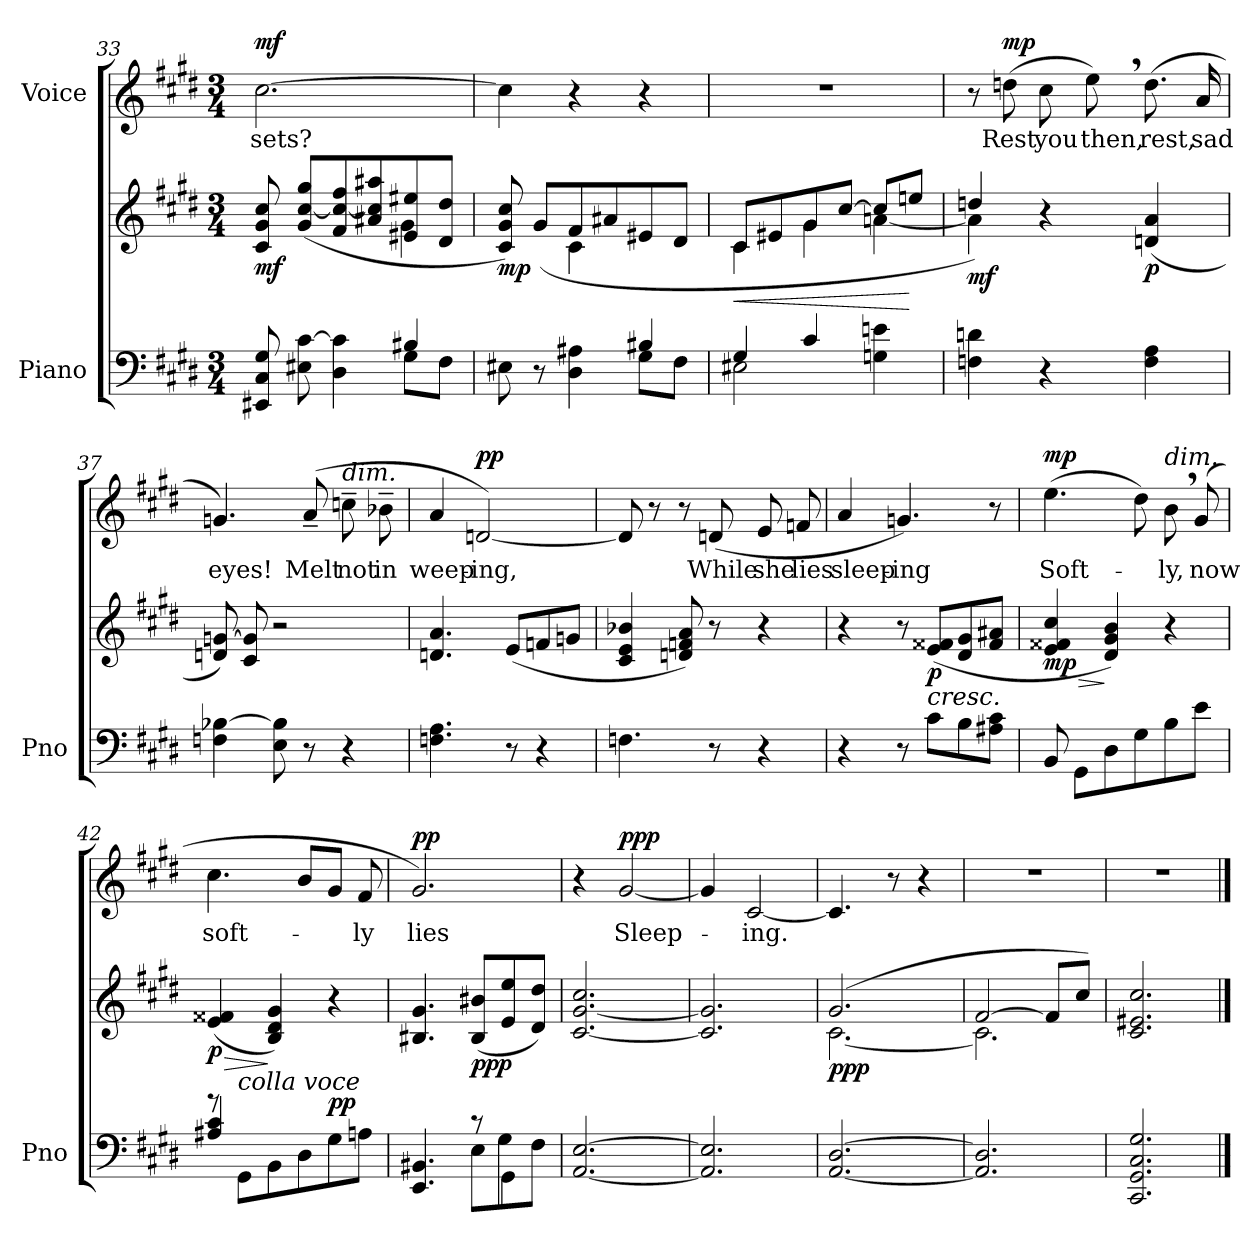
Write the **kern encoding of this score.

**kern	**kern	**dynam	**kern	**text	**dynam
*part2	*part2	*part2	*part1	*part1	*part1
*staff3	*staff2	*staff2/3	*staff1	*staff1	*staff1
*I"Piano	*	*	*I"Voice	*	*
*I'Pno	*	*	*	*	*
*clefF4	*clefG2	*	*clefG2	*	*
*k[f#c#g#d#]	*k[f#c#g#d#]	*	*k[f#c#g#d#]	*	*
*M3/4	*M3/4	*	*M3/4	*	*
=33	=33	=33	=33	=33	=33
*^	*^	*	*	*	*
!	!	!	!	!LO:DY:b	!	!	!LO:DY:a
8EE#X/ 8C#/ 8G#/	2ryy	8c#/ 8g#/ 8cc#/	2ryy	mf	[2.cc#\	sets?	mf
8E#X\ [>8c#\	.	(8g#/ [8cc#/ 8gg#/L	.	.	.	.	.
4D#\ 4c#\]	.	8f#/ 8cc#/_ 8ff#/	.	.	.	.	.
.	.	8a#X/ 8cc#/] 8aa#X/	.	.	.	.	.
4B#X/	8G#\L	8e#X/ 8ee#X/	4g#\	.	.	.	.
.	8F#\J	8d#/ 8dd#/J	.	.	.	.	.
=34	=34	=34	=34	=34	=34	=34	=34
!	!	!	!	!LO:DY:b	!	!	!
8E#X\	2ryy	8c#/ 8g#/ 8cc#/)	4ryy	mp	4cc#\]	.	.
8r	.	(>8g#/L	.	.	.	.	.
4D#\ 4A#X\	.	8f#/	4c#\	.	4r	.	.
.	.	8a#X/	.	.	.	.	.
4B#X/	8G#\L	8e#X/	4ryy	.	4r	.	.
.	8F#\J	8d#/J	.	.	.	.	.
=35	=35	=35	=35	=35	=35	=35	=35
!	!	!	!	!LO:HP:b	!	!	!
4G#/	2E#X\	8c#/L	4c#\	<	2.r	.	.
.	.	8e#X/	.	.	.	.	.
4c#/	.	8g#/	4g#\	.	.	.	.
.	.	[8cc#/J	.	.	.	.	.
4Gn\ 4en\	4ryy	8cc#/L]	[4an\	.	.	.	.
.	.	8een/J	.	[	.	.	.
*v	*v	*	*	*	*	*	*
=36	=36	=36	=36	=36	=36	=36
!	!	!	!LO:DY:b	!	!	!
4Fn\ 4dn\	4ddn/)	4a\]	mf	8r	.	.
!	!	!	!	!	!	!LO:DY:a
.	.	.	.	(8ddn\	Rest	mp
4r	4r	2ryy	.	8cc#\	you	.
.	.	.	.	8ee,\)	then,	.
!	!	!	!LO:DY:b	!	!	!
4F\ 4A\	(4dn/ 4a/	.	p	(8.dd\	rest,	.
.	.	.	.	16a/	sad	.
*	*v	*v	*	*	*	*
=37	=37	=37	=37	=37	=37
4Fn\ [4B-X\	8dn/ [8gn/)	.	4.gn/)	eyes!	.
.	8c#/ 8g/]	.	.	.	.
8E\ 8B-\]	2r	.	.	.	.
8r	.	.	(8a~>/	Melt	.
!	!	!	!LO:TX:a:i:t=dim.	!	!
4r	.	.	8ccn~\	not	.
.	.	.	8b-X~\	in	.
=38	=38	=38	=38	=38	=38
4.Fn\ 4.A\	4.dn/ 4.a/	.	4a/	weep-	.
!	!	!	!	!	!LO:DY:a
.	.	.	[2dn/)	-ing,	pp
8r	(>8e/L	.	.	.	.
4r	8fn/	.	.	.	.
.	8gn/J	.	.	.	.
=39	=39	=39	=39	=39	=39
4.Fn\	4c#/ 4e/ 4b-X/	.	8d/]	.	.
.	.	.	8r	.	.
.	8dn/ 8fn/ 8a/)	.	8r	.	.
8r	8r	.	(>8dn/	While	.
4r	4r	.	8e/	she	.
.	.	.	8fn/	lies	.
=40	=40	=40	=40	=40	=40
4r	4r	.	4a/	sleep-	.
8r	8r	.	4.gn/)	-ing	.
!	!LO:TX:b:i:t=cresc.	!	!	!	!
!	!	!LO:DY:b	!	!	!
8c#\L	(>8e/ 8f##X/L	p	.	.	.
8B\	8d#/ 8g#/	.	.	.	.
8A#X\ 8c#\J	8f##/ 8a#X/J	.	8r	.	.
=41	=41	=41	=41	=41	=41
!	!	!LO:HP:b	!	!	!
!	!	!LO:DY:n=1:b	!	!	!LO:DY:a
8BB/	4e/ 4f##X/ 4cc#/	> mp	(4.ee\	Soft-	mp
8GG#\L	.	.	.	.	.
8D#\	4d#/ 4g#/ 4b/)	]	.	.	.
8G#\	.	.	8dd#\)	.	.
!	!	!	!LO:TX:a:i:t=dim.	!	!
8B\	4r	.	8b,\	-ly,	.
8e\J	.	.	(8g#/	now	.
=42	=42	=42	=42	=42	=42
*^	*	*	*	*	*
!	!	!	!LO:HP:b	!	!	!
!	!	!	!LO:DY:n=1:b	!	!	!
8r	4A#X/ 4c#/	(>4e/ 4f##X/	> p	4.cc#\	soft-	.
!LO:TX:i:t=colla voce	!	!	!	!	!	!
8GG#\L	.	.	.	.	.	.
8BB\	2ryy	4B/ 4d#/ 4g#/)	]	.	.	.
8D#\	.	.	.	8b/L	.	.
!	!	!	!LO:DY:n=2:a=2	!	!	!
8G#\	.	4r	pp	8g#/J	.	.
8An\J	.	.	.	8f#/	-ly	.
=43	=43	=43	=43	=43	=43	=43
!	!	!	!	!	!	!LO:DY:a
4.EE/ 4.BB#X/	4.ryy	4.B#X/ 4.g#/	.	2.g#/)	lies	pp
!	!	!	!LO:DY:b	!	!	!
8r	8E\L	(>8B#/ 8b#X/L	ppp	.	.	.
4GG#\	8G#\	8e/ 8ee/	.	.	.	.
.	8F#\J	8d#/ 8dd#/J)	.	.	.	.
*v	*v	*	*	*	*	*
=44	=44	=44	=44	=44	=44
[2.AA/ [2.E/	[2.c#/ [2.g#/ 2.cc#/	.	4r	.	.
!	!	!	!	!	!LO:DY:a
.	.	.	[2g#/	Sleep-	ppp
=45	=45	=45	=45	=45	=45
2.AA/] 2.E/]	2.c#/] 2.g#/]	.	4g#/]	.	.
.	.	.	[2c#/	-ing.	.
=46	=46	=46	=46	=46	=46
*	*^	*	*	*	*
!	!	!	!LO:DY:b	!	!	!
[2.AA/ [2.D#/	(2.g#/	[2.c#\	ppp	4.c#/]	.	.
.	.	.	.	8r	.	.
.	.	.	.	4r	.	.
=47	=47	=47	=47	=47	=47	=47
2.AA/] 2.D#/]	[2f#/	2.c#\]	.	2.r	.	.
.	8f#/L]	.	.	.	.	.
.	8cc#/J)	.	.	.	.	.
*	*v	*v	*	*	*	*
=48	=48	=48	=48	=48	=48
2.CC#/ 2.GG#/ 2.C#/ 2.G#/	2.c#/ 2.e#X/ 2.cc#/	.	2.r	.	.
==	==	==	==	==	==
*-	*-	*-	*-	*-	*-
